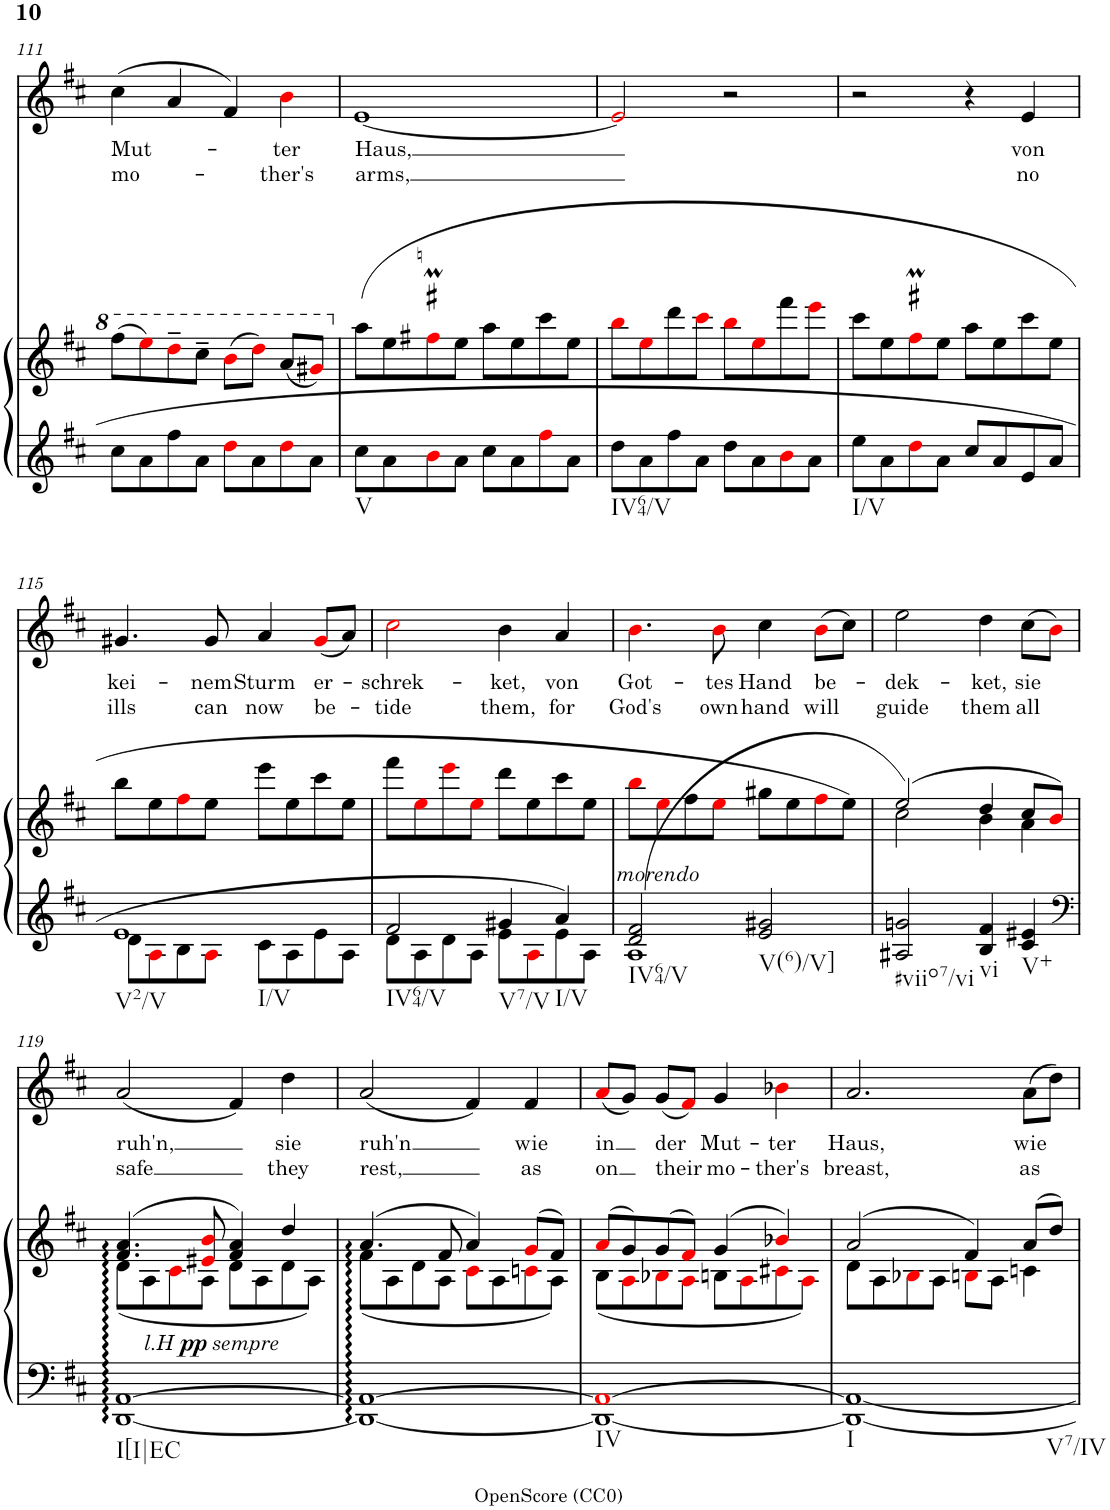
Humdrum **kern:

**kern	**kern	**dynam	**kern	**text	**text
*part2	*part2	*part2	*part1	*part1	*part1
*staff3	*staff2	*staff2/3	*staff1	*staff1	*staff1
*I"Piano	*	*	*I"Voice	*	*
*I'Pno	*	*	*	*	*
!!LO:PB:g=z
*clefG2	*clefG2	*	*clefG2	*	*
*k[f#c#]	*k[f#c#]	*	*k[f#c#]	*	*
*M4/4	*M4/4	*	*M4/4	*	*
=111	=111	=111	=111	=111	=111
!	!	!	!	!LO:LY:b	!LO:LY:b
8cc#\L	(8fff#\L	.	(4cc#\	Mut-	mo-
8a\	8eeei\)	.	.	.	.
8ff#\	8ddd~i\	.	4a/	.	.
8a\J	8ccc#~\J	.	.	.	.
8ddi\L	(8bbi\L	.	4f#/)	.	.
8a\	8dddi\J)	.	.	.	.
!	!	!	!	!LO:LY:b	!LO:LY:b
8ddi\	(8aa/L	.	4bi\	-ter	-ther's
8a\J	8gg#Xi/J)	.	.	.	.
=112	=112	=112	=112	=112	=112
!LO:TX:b:t=V	!	!	!	!	!
!	!	!	!	!LO:LY:b	!LO:LY:b
8cc#\L	(8aa\L	.	[1e	Haus,	arms,
8a\	8ee\	.	.	.	.
8bi\	8ff#Xmi\	.	.	.	.
8a\J	8ee\J	.	.	.	.
8cc#\L	8aa\L	.	.	.	.
8a\	8ee\	.	.	.	.
8ff#i\	8ccc#\	.	.	.	.
8a\J	8ee\J	.	.	.	.
=113	=113	=113	=113	=113	=113
!LO:TX:b:t=IV64/V	!	!	!	!	!
8dd\L	8bbi\L	.	2ei/]	.	.
8a\	8eei\	.	.	.	.
8ff#\	8ddd\	.	.	.	.
8a\J	8ccc#i\J	.	.	.	.
8dd\L	8bbi\L	.	2r	.	.
8a\	8eei\	.	.	.	.
8bi\	8fff#\	.	.	.	.
8a\J	8eeei\J	.	.	.	.
=114	=114	=114	=114	=114	=114
!LO:TX:b:t=I/V	!	!	!	!	!
8ee\L	8ccc#\L	.	2r	.	.
8a\	8ee\	.	.	.	.
8ddi\	8ff#mi\	.	.	.	.
8a\J	8ee\J	.	.	.	.
8cc#/L	8aa\L	.	4r	.	.
8a/	8ee\	.	.	.	.
!	!	!	!	!LO:LY:b	!LO:LY:b
8e/	8ccc#\	.	4e/	von	no
8a/J	8ee\J	.	.	.	.
!!LO:LB:g=z
=115	=115	=115	=115	=115	=115
*^	*	*	*	*	*
!LO:TX:b:t=V2/V	!	!	!	!	!	!
!	!	!	!	!	!LO:LY:b	!LO:LY:b
1e	8d\L	8bb\L	.	4.g#X/	kei-	ills
.	8Ai\	8ee\	.	.	.	.
.	8B\	8ff#i\	.	.	.	.
!	!	!	!	!	!LO:LY:b	!LO:LY:b
.	8Ai\J	8ee\J	.	8g#/	-nem	can
!	!LO:TX:b:t=I/V	!	!	!	!	!
!	!	!	!	!	!LO:LY:b	!LO:LY:b
.	8c#\L	8eee\L	.	4a/	Sturm	now
.	8A\	8ee\	.	.	.	.
!	!	!	!	!	!LO:LY:b	!LO:LY:b
.	8e\	8ccc#\	.	(8g#i/L	er-	be-
.	8A\J	8ee\J	.	8a/J)	.	.
=116	=116	=116	=116	=116	=116	=116
!LO:TX:b:t=IV64/V	!	!	!	!	!	!
!	!	!	!	!	!LO:LY:b	!LO:LY:b
2f#/	8d\L	8fff#\L	.	2cc#i\	-schrek-	-tide
.	8A\	8eei\	.	.	.	.
.	8d\	8eeei\	.	.	.	.
.	8A\J	8eei\J	.	.	.	.
!LO:TX:b:t=V7/V	!	!	!	!	!	!
!	!	!	!	!	!LO:LY:b	!LO:LY:b
4g#X/	8e\L	8ddd\L	.	4b\	-ket,	them,
.	8Ai\	8ee\	.	.	.	.
!LO:TX:b:t=I/V	!	!	!	!	!	!
!	!	!	!	!	!LO:LY:b	!LO:LY:b
4a/	8e\	8ccc#\	.	4a/	von	for
.	8A\J	8ee\J	.	.	.	.
=117	=117	=117	=117	=117	=117	=117
!	!	!LO:TX:b:i:t=morendo	!	!	!	!
!LO:TX:b:t=IV64/V	!	!	!	!	!	!
!	!	!	!	!	!LO:LY:b	!LO:LY:b
(2d/ 2f#/	1A	8bbi\L	.	4.bi\	Got-	God's
.	.	8eei\	.	.	.	.
.	.	8ff#\	.	.	.	.
!	!	!	!	!	!LO:LY:b	!LO:LY:b
.	.	8eei\J	.	8bi\	-tes	own
!LO:TX:b:t=V(6)/V]	!	!	!	!	!	!
!	!	!	!	!	!LO:LY:b	!LO:LY:b
2e/ 2g#X/	.	8gg#X\L	.	4cc#\	Hand	hand
.	.	8ee\	.	.	.	.
!	!	!	!	!	!LO:LY:b	!LO:LY:b
.	.	8ff#i\	.	(8bi\L	be-	will
.	.	8ee\J)	.	8cc#\J)	.	.
*v	*v	*	*	*	*	*
=118	=118	=118	=118	=118	=118
*	*^	*	*	*	*
!LO:TX:b:t=#viio7/vi	!	!	!	!	!	!
!	!	!	!	!	!LO:LY:b	!LO:LY:b
2A#X/ 2gn/	(2ee/)	2cc#\	.	2ee\	-dek-	guide
!LO:TX:b:t=vi	!	!	!	!	!	!
!	!	!	!	!	!LO:LY:b	!LO:LY:b
4B/ 4f#/	4dd/	4b\	.	4dd\	-ket,	them
!LO:TX:b:t=V+	!	!	!	!	!	!
!	!	!	!	!	!LO:LY:b	!LO:LY:b
4c#/ 4e#X/	8cc#/L	4a\	.	(8cc#\L	sie	all
.	8bi/J)	.	.	8bi\J)	.	.
!!LO:LB:g=z
=119	=119	=119	=119	=119	=119	=119
*clefF4	*	*	*	*	*	*
!LO:TX:b:t=I[I|EC	!	!	!	!	!	!
!	!	!	!LO:DY:b	!	!LO:LY:b	!LO:LY:b
!	!	!	!LO:DY:n=1:b	!	!	!
!	!	!	!LO:DY:n=2:b	!	!	!
[1DD [1AA	(4.f#/ 4.a/	(8d\L	other-dynamics pp other-dynamics	(2a/	ruh'n,	safe
.	.	8A\	.	.	.	.
.	.	8c#i\	.	.	.	.
.	8e#Xi/ 8bi/	8A\J	.	.	.	.
.	4f#/ 4a/)	8d\L	.	4f#/)	.	.
.	.	8A\	.	.	.	.
!	!	!	!	!	!LO:LY:b	!LO:LY:b
.	4dd/	8d\	.	4dd\	sie	they
.	.	8A\J)	.	.	.	.
=120	=120	=120	=120	=120	=120	=120
!	!	!	!	!	!LO:LY:b	!LO:LY:b
1DD_ 1AA_	(4.a/	(8f#\L	.	(2a/	ruh'n	rest,
.	.	8A\	.	.	.	.
.	.	8d\	.	.	.	.
.	8f#/	8A\J	.	.	.	.
.	4a/)	8c#i\L	.	4f#/)	.	.
.	.	8A\	.	.	.	.
!	!	!	!	!	!LO:LY:b	!LO:LY:b
.	(8gi/L	8cni\	.	4f#/	wie	as
.	8f#/J)	8A\J)	.	.	.	.
=121	=121	=121	=121	=121	=121	=121
!LO:TX:b:t=IV	!	!	!	!	!	!
!	!	!	!	!	!LO:LY:b	!LO:LY:b
1DD_ 1AAi_	(8ai/L	(8B\L	.	(8ai/L	in	on
.	8g/)	8Ai\	.	8g/J)	.	.
!	!	!	!	!	!LO:LY:b	!LO:LY:b
.	(8g/	8B-Xi\	.	(8g/L	der	their
.	8f#i/J)	8Ai\J	.	8f#i/J)	.	.
!	!	!	!	!	!LO:LY:b	!LO:LY:b
.	(4g/	8Bn\L	.	4g/	Mut-	mo-
.	.	8Ai\	.	.	.	.
!	!	!	!	!	!LO:LY:b	!LO:LY:b
.	4b-Xi/)	8c#Xi\	.	4b-Xi\	-ter	-ther's
.	.	8Ai\J)	.	.	.	.
=122	=122	=122	=122	=122	=122	=122
!LO:TX:b:t=I	!	!	!	!	!	!
!LO:TX:b:t=V7/IV	!	!	!	!	!	!
!	!	!	!	!	!LO:LY:b	!LO:LY:b
1DD_ 1AA_	(2a/	8d\L	.	2.a/	Haus,	breast,
.	.	8A\	.	.	.	.
.	.	8B-Xi\	.	.	.	.
.	.	8A\J	.	.	.	.
.	4f#/)	8Bni\L	.	.	.	.
.	.	8A\J	.	.	.	.
!	!	!	!	!	!LO:LY:b	!LO:LY:b
.	(8a/L	4cn\	.	(8a\L	wie	as
.	8dd/J)	.	.	8dd\J)	.	.
*	*v	*v	*	*	*	*
=	=	=	=	=	=
*-	*-	*-	*-	*-	*-
